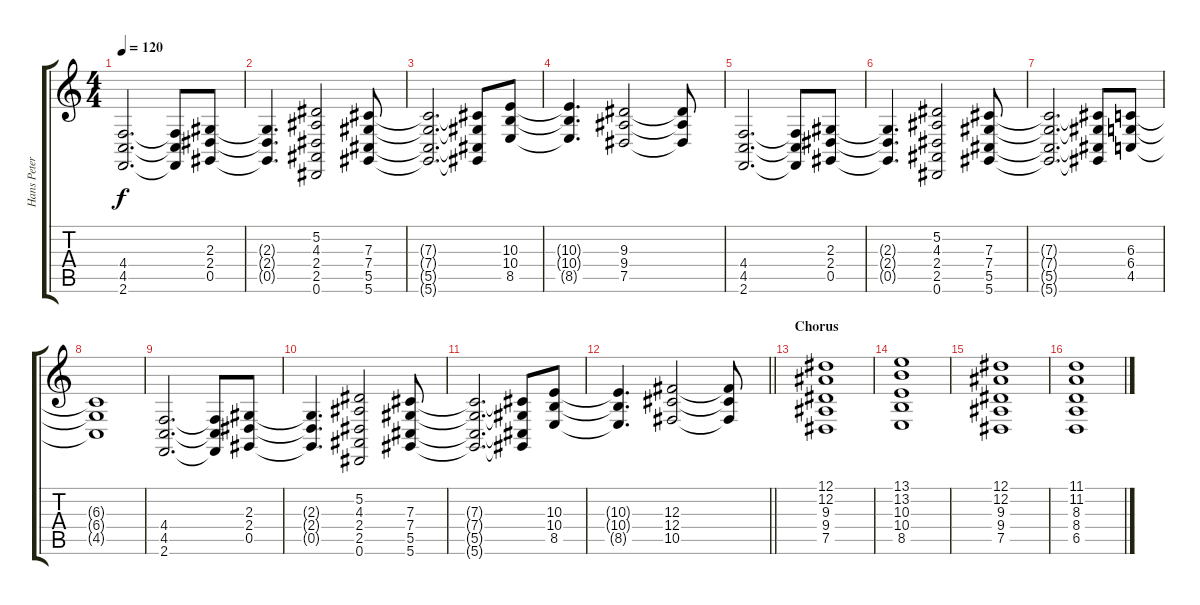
\track ("Hans Peter Katzenburg" "Hans Peter") {instrument stringensemble1}
\staff {score tabs}
\tuning (Eb4 Bb3 Gb3 Db3 Ab2 Eb2) {hide}
\ts (4 4)
\tempo 120
\clef g2
\ks c
(4.4 4.5 2.6).2{d dy f} (4.4{t} 4.5{t} 2.6{t}).8 (2.3 2.4 0.5).8 |
(2.3{t} 2.4{t} 0.5{t}).4{d} (5.2 4.3 2.4 2.5 0.6).2 (7.3 7.4 5.5 5.6).8 |
(7.3{t} 7.4{t} 5.5{t} 5.6{t}).2{d} (7.3{t} 7.4{t} 5.5{t} 5.6{t}).8 (10.3 10.4 8.5).8 |
(10.3{t} 10.4{t} 8.5{t}).4{d} (9.3 9.4 7.5).2 (9.3{t} 9.4{t} 7.5{t}).8 |
(4.4 4.5 2.6).2{d} (4.4{t} 4.5{t} 2.6{t}).8 (2.3 2.4 0.5).8 |
(2.3{t} 2.4{t} 0.5{t}).4{d} (5.2 4.3 2.4 2.5 0.6).2 (7.3 7.4 5.5 5.6).8 |
(7.3{t} 7.4{t} 5.5{t} 5.6{t}).2{d} (7.3{t} 7.4{t} 5.5{t} 5.6{t}).8 (6.3 6.4 4.5).8 |
(6.3{t} 6.4{t} 4.5{t}).1 |
(4.4 4.5 2.6).2{d} (4.4{t} 4.5{t} 2.6{t}).8 (2.3 2.4 0.5).8 |
(2.3{t} 2.4{t} 0.5{t}).4{d} (5.2 4.3 2.4 2.5 0.6).2 (7.3 7.4 5.5 5.6).8 |
(7.3{t} 7.4{t} 5.5{t} 5.6{t}).2{d} (7.3{t} 7.4{t} 5.5{t} 5.6{t}).8 (10.3 10.4 8.5).8 |
\barLineRight lightlight
(10.3{t} 10.4{t} 8.5{t}).4{d} (12.3 12.4 10.5).2 (12.3{t} 12.4{t} 10.5{t}).8 |
\section ("" "Chorus")
(12.1 12.2 9.3 9.4 7.5).1{volume 13} |
(13.1 13.2 10.3 10.4 8.5).1 |
(12.1 12.2 9.3 9.4 7.5).1 |
(11.1 11.2 8.3 8.4 6.5).1
